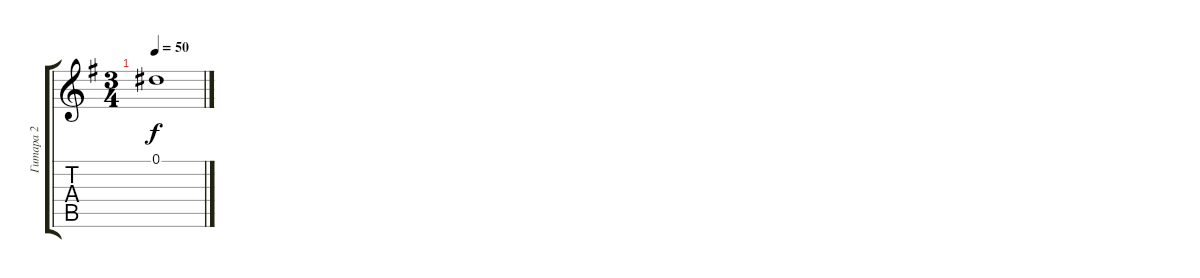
\track ("Гитара 2" "Гитара 2") {instrument distortionguitar}
\staff {score tabs}
\tuning (Eb4 Bb3 Gb3 Db3 Ab2 Eb2) {hide}
\ts (3 4)
\tempo 50
\clef g2
\ks eminor
0.1{t}.1{dy f}
